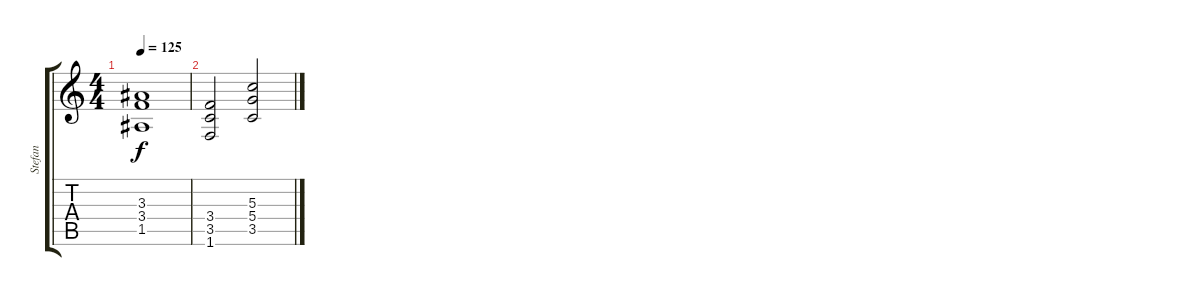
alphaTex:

\track ("Stefan" "Stefan") {instrument distortionguitar}
\staff {score tabs}
\tuning (E4 B3 G3 D3 A2 E2) {hide}
\ts (4 4)
\tempo 125
\clef g2
\ks c
(3.3 3.4 1.5).1{dy f} |
(3.4 3.5 1.6).2{volume 8} (5.3 5.4 3.5).2
